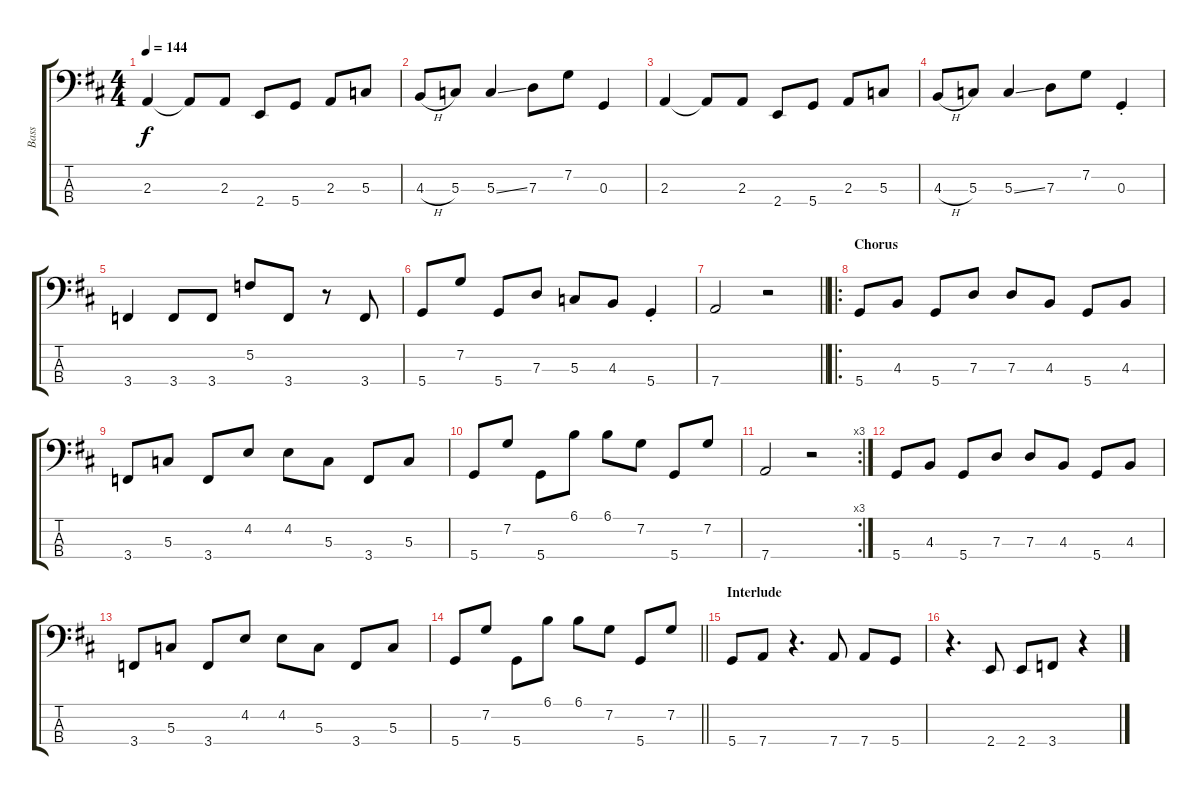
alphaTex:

\track ("Bass" "Bass") {instrument electricbasspick}
\staff {score tabs}
\tuning (F2 C2 G1 D1) {hide}
\ts (4 4)
\tempo 144
\clef f4
\ks d
2.3.4{dy f} 2.3{t}.8 2.3.8 2.4.8 5.4.8 2.3.8 5.3.8 |
4.3{h}.8 5.3.8 5.3{ss}.4 7.3.8 7.2.8 0.3.4 |
2.3.4 2.3{t}.8 2.3.8 2.4.8 5.4.8 2.3.8 5.3.8 |
4.3{h}.8 5.3.8 5.3{ss}.4 7.3.8 7.2.8 0.3{st}.4 |
3.4.4 3.4.8 3.4.8 5.2.8 3.4.8 r.8 3.4.8 |
5.4.8 7.2.8 5.4.8 7.3.8 5.3.8 4.3.8 5.4{st}.4 |
\barLineRight lightlight
7.4.2 r.2 |
\ro
\section ("" "Chorus")
5.4.8 4.3.8 5.4.8 7.3.8 7.3.8 4.3.8 5.4.8 4.3.8 |
3.4.8 5.3.8 3.4.8 4.2.8 4.2.8 5.3.8 3.4.8 5.3.8 |
5.4.8 7.2.8 5.4.8 6.1.8 6.1.8 7.2.8 5.4.8 7.2.8 |
\rc 3
7.4.2 r.2 |
5.4.8 4.3.8 5.4.8 7.3.8 7.3.8 4.3.8 5.4.8 4.3.8 |
3.4.8 5.3.8 3.4.8 4.2.8 4.2.8 5.3.8 3.4.8 5.3.8 |
\barLineRight lightlight
5.4.8 7.2.8 5.4.8 6.1.8 6.1.8 7.2.8 5.4.8 7.2.8 |
\section ("" "Interlude")
5.4.8 7.4.8 r.4{d} 7.4.8 7.4.8 5.4.8 |
r.4{d} 2.4.8 2.4.8 3.4.8 r.4
